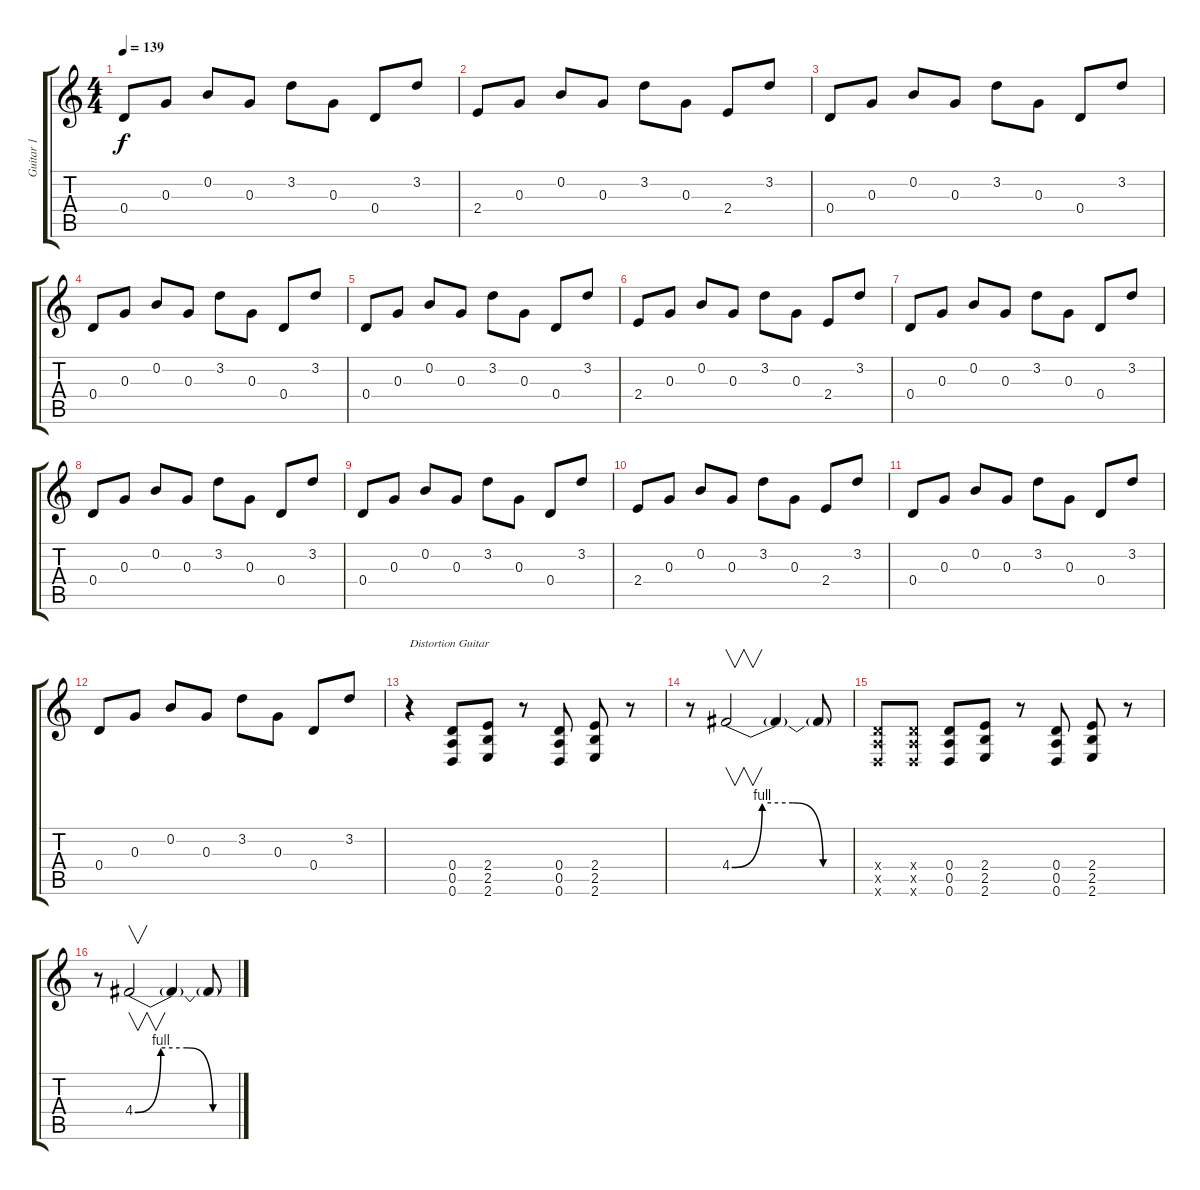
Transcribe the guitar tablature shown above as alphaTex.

\track ("Guitar 1" "Guitar 1") {instrument electricguitarclean}
\staff {score tabs}
\tuning (E4 B3 G3 D3 A2 D2) {hide}
\ts (4 4)
\tempo 139
\clef g2
\ks c
0.4.8{dy f} 0.3.8 0.2.8 0.3.8 3.2.8 0.3.8 0.4.8 3.2.8 |
2.4.8 0.3.8 0.2.8 0.3.8 3.2.8 0.3.8 2.4.8 3.2.8 |
0.4.8 0.3.8 0.2.8 0.3.8 3.2.8 0.3.8 0.4.8 3.2.8 |
0.4.8 0.3.8 0.2.8 0.3.8 3.2.8 0.3.8 0.4.8 3.2.8 |
0.4.8 0.3.8 0.2.8 0.3.8 3.2.8 0.3.8 0.4.8 3.2.8 |
2.4.8 0.3.8 0.2.8 0.3.8 3.2.8 0.3.8 2.4.8 3.2.8 |
0.4.8 0.3.8 0.2.8 0.3.8 3.2.8 0.3.8 0.4.8 3.2.8 |
0.4.8 0.3.8 0.2.8 0.3.8 3.2.8 0.3.8 0.4.8 3.2.8 |
0.4.8 0.3.8 0.2.8 0.3.8 3.2.8 0.3.8 0.4.8 3.2.8 |
2.4.8 0.3.8 0.2.8 0.3.8 3.2.8 0.3.8 2.4.8 3.2.8 |
0.4.8 0.3.8 0.2.8 0.3.8 3.2.8 0.3.8 0.4.8 3.2.8 |
0.4.8 0.3.8 0.2.8 0.3.8 3.2.8 0.3.8 0.4.8 3.2.8 |
r.4{txt "Distortion Guitar" instrument distortionguitar} (0.4 0.5 0.6).8 (2.4 2.5 2.6).8 r.8 (0.4 0.5 0.6).8 (2.4 2.5 2.6).8 r.8 |
r.8 4.4{be (custom 0 0 15 4 30 4 45 0 60 0)}.2{v} 4.4{t}.4 4.4{t}.8 |
(0.4{x} 0.5{x} 0.6{x}).8 (0.4{x} 0.5{x} 0.6{x}).8 (0.4 0.5 0.6).8 (2.4 2.5 2.6).8 r.8 (0.4 0.5 0.6).8 (2.4 2.5 2.6).8 r.8 |
r.8 4.4{be (custom 0 0 15 4 30 4 45 0 60 0)}.2{v} 4.4{t}.4 4.4{t}.8
